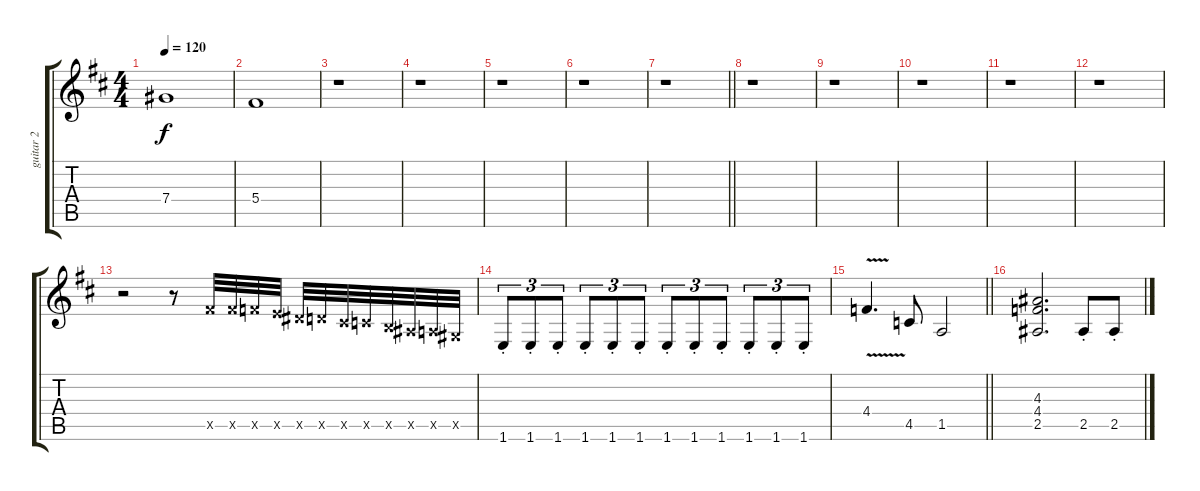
\track ("guitar 2" "guitar 2") {instrument overdrivenguitar}
\staff {score tabs}
\tuning (Eb4 Bb3 Gb3 Db3 Ab2 Eb2) {hide}
\ts (4 4)
\tempo 120
\clef g2
\ks bminor
7.4.1{dy f} |
5.4.1 |
r.1 |
r.1 |
r.1 |
r.1 |
\barLineRight lightlight
r.1 |
r.1 |
r.1 |
r.1 |
r.1 |
r.1 |
r.2 r.8 10.5{x}.32 10.5{x}.32 9.5{x}.32 8.5{x}.32 7.5{x}.32 6.5{x}.32 5.5{x}.32 4.5{x}.32 3.5{x}.32 2.5{x}.32 1.5{x}.32 0.5{x}.32 |
1.6{st}.8{tu (3 2)} 1.6{st}.8{tu (3 2)} 1.6{st}.8{tu (3 2)} 1.6{st}.8{tu (3 2)} 1.6{st}.8{tu (3 2)} 1.6{st}.8{tu (3 2)} 1.6{st}.8{tu (3 2)} 1.6{st}.8{tu (3 2)} 1.6{st}.8{tu (3 2)} 1.6{st}.8{tu (3 2)} 1.6{st}.8{tu (3 2)} 1.6{st}.8{tu (3 2)} |
\barLineRight lightlight
4.4{v}.4{d} 4.5.8 1.5.2 |
(4.3 4.4 2.5).2{d} 2.5{st}.8 2.5{st}.8
